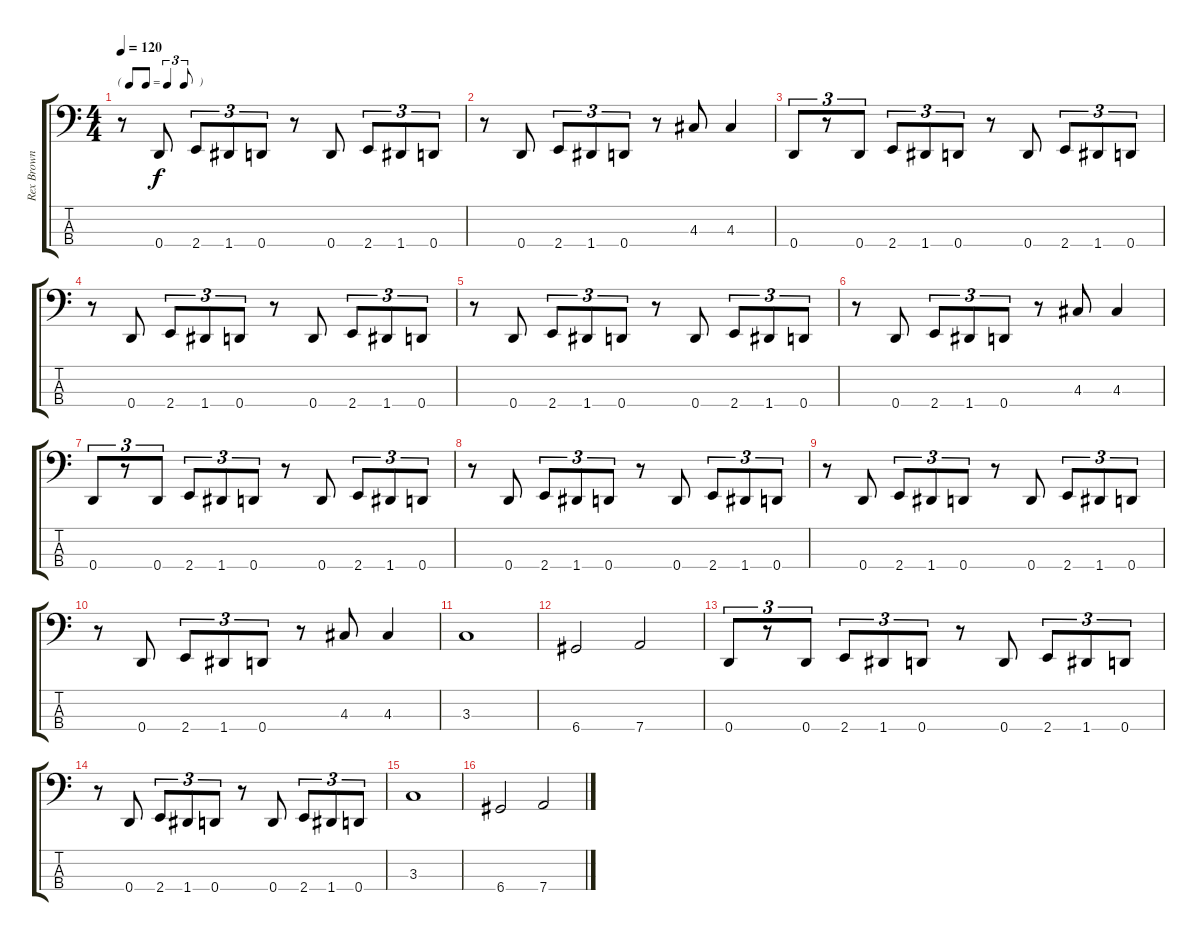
\track ("Rex Brown (Bass)" "Rex Brown ") {instrument electricbasspick}
\staff {score tabs}
\tuning (G2 D2 A1 D1) {hide}
\ts (4 4)
\tf triplet8th
\tempo 120
\clef f4
\ks c
r.8{dy f} 0.4.8 2.4.8{tu (3 2)} 1.4.8{tu (3 2)} 0.4.8{tu (3 2)} r.8 0.4.8 2.4.8{tu (3 2)} 1.4.8{tu (3 2)} 0.4.8{tu (3 2)} |
r.8 0.4.8 2.4.8{tu (3 2)} 1.4.8{tu (3 2)} 0.4.8{tu (3 2)} r.8 4.3.8 4.3.4 |
0.4.8{tu (3 2)} r.8{tu (3 2)} 0.4.8{tu (3 2)} 2.4.8{tu (3 2)} 1.4.8{tu (3 2)} 0.4.8{tu (3 2)} r.8 0.4.8 2.4.8{tu (3 2)} 1.4.8{tu (3 2)} 0.4.8{tu (3 2)} |
r.8 0.4.8 2.4.8{tu (3 2)} 1.4.8{tu (3 2)} 0.4.8{tu (3 2)} r.8 0.4.8 2.4.8{tu (3 2)} 1.4.8{tu (3 2)} 0.4.8{tu (3 2)} |
r.8 0.4.8 2.4.8{tu (3 2)} 1.4.8{tu (3 2)} 0.4.8{tu (3 2)} r.8 0.4.8 2.4.8{tu (3 2)} 1.4.8{tu (3 2)} 0.4.8{tu (3 2)} |
r.8 0.4.8 2.4.8{tu (3 2)} 1.4.8{tu (3 2)} 0.4.8{tu (3 2)} r.8 4.3.8 4.3.4 |
0.4.8{tu (3 2)} r.8{tu (3 2)} 0.4.8{tu (3 2)} 2.4.8{tu (3 2)} 1.4.8{tu (3 2)} 0.4.8{tu (3 2)} r.8 0.4.8 2.4.8{tu (3 2)} 1.4.8{tu (3 2)} 0.4.8{tu (3 2)} |
r.8 0.4.8 2.4.8{tu (3 2)} 1.4.8{tu (3 2)} 0.4.8{tu (3 2)} r.8 0.4.8 2.4.8{tu (3 2)} 1.4.8{tu (3 2)} 0.4.8{tu (3 2)} |
r.8 0.4.8 2.4.8{tu (3 2)} 1.4.8{tu (3 2)} 0.4.8{tu (3 2)} r.8 0.4.8 2.4.8{tu (3 2)} 1.4.8{tu (3 2)} 0.4.8{tu (3 2)} |
r.8 0.4.8 2.4.8{tu (3 2)} 1.4.8{tu (3 2)} 0.4.8{tu (3 2)} r.8 4.3.8 4.3.4 |
3.3.1 |
6.4.2 7.4.2 |
0.4.8{tu (3 2)} r.8{tu (3 2)} 0.4.8{tu (3 2)} 2.4.8{tu (3 2)} 1.4.8{tu (3 2)} 0.4.8{tu (3 2)} r.8 0.4.8 2.4.8{tu (3 2)} 1.4.8{tu (3 2)} 0.4.8{tu (3 2)} |
r.8 0.4.8 2.4.8{tu (3 2)} 1.4.8{tu (3 2)} 0.4.8{tu (3 2)} r.8 0.4.8 2.4.8{tu (3 2)} 1.4.8{tu (3 2)} 0.4.8{tu (3 2)} |
3.3.1 |
6.4.2 7.4.2
